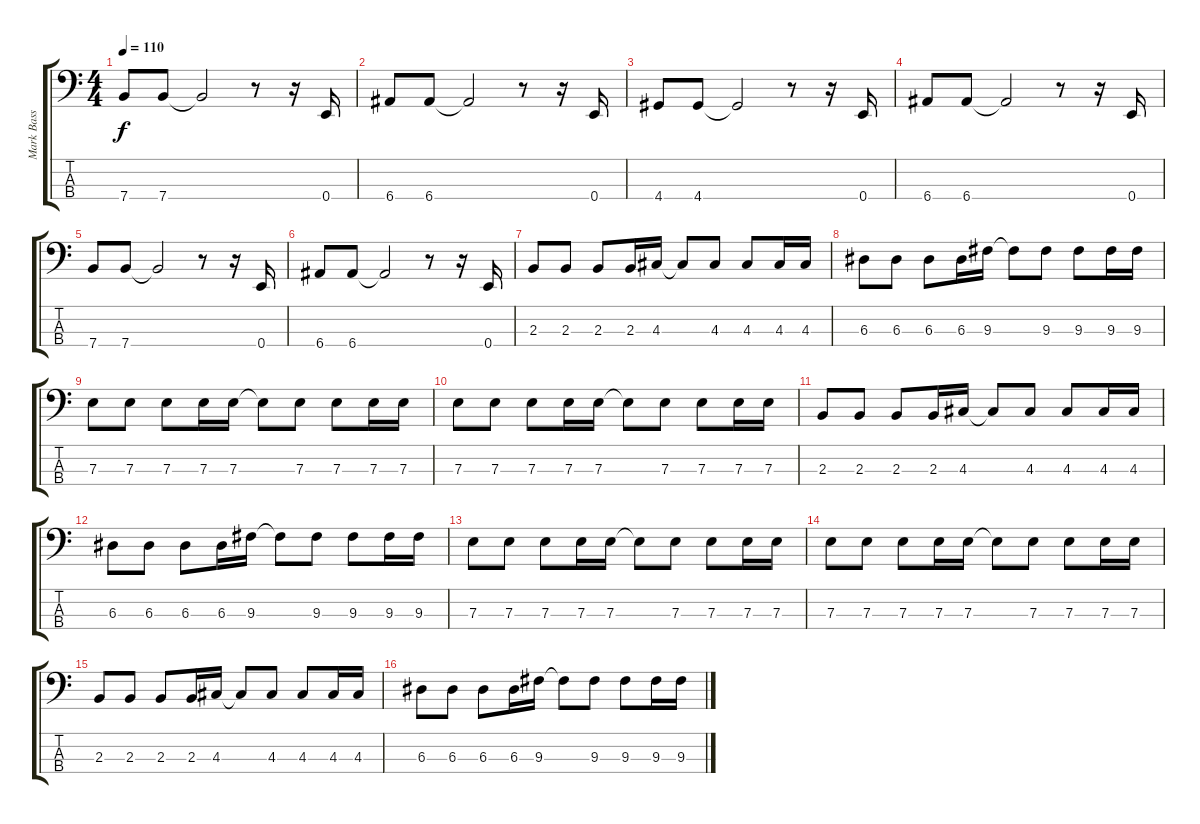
\track ("Mark Bass" "Mark Bass") {instrument acousticbass}
\staff {score tabs}
\tuning (G2 D2 A1 E1) {hide}
\ts (4 4)
\tempo 110
\clef f4
\ks c
7.4.8{dy f} 7.4.8 7.4{t}.2 r.8 r.16 0.4.16 |
6.4.8 6.4.8 6.4{t}.2 r.8 r.16 0.4.16 |
4.4.8 4.4.8 4.4{t}.2 r.8 r.16 0.4.16 |
6.4.8 6.4.8 6.4{t}.2 r.8 r.16 0.4.16 |
7.4.8 7.4.8 7.4{t}.2 r.8 r.16 0.4.16 |
6.4.8 6.4.8 6.4{t}.2 r.8 r.16 0.4.16 |
2.3.8 2.3.8 2.3.8 2.3.16 4.3.16 4.3{t}.8 4.3.8 4.3.8 4.3.16 4.3.16 |
6.3.8 6.3.8 6.3.8 6.3.16 9.3.16 9.3{t}.8 9.3.8 9.3.8 9.3.16 9.3.16 |
7.3.8 7.3.8 7.3.8 7.3.16 7.3.16 7.3{t}.8 7.3.8 7.3.8 7.3.16 7.3.16 |
7.3.8 7.3.8 7.3.8 7.3.16 7.3.16 7.3{t}.8 7.3.8 7.3.8 7.3.16 7.3.16 |
2.3.8 2.3.8 2.3.8 2.3.16 4.3.16 4.3{t}.8 4.3.8 4.3.8 4.3.16 4.3.16 |
6.3.8 6.3.8 6.3.8 6.3.16 9.3.16 9.3{t}.8 9.3.8 9.3.8 9.3.16 9.3.16 |
7.3.8 7.3.8 7.3.8 7.3.16 7.3.16 7.3{t}.8 7.3.8 7.3.8 7.3.16 7.3.16 |
7.3.8 7.3.8 7.3.8 7.3.16 7.3.16 7.3{t}.8 7.3.8 7.3.8 7.3.16 7.3.16 |
2.3.8 2.3.8 2.3.8 2.3.16 4.3.16 4.3{t}.8 4.3.8 4.3.8 4.3.16 4.3.16 |
6.3.8 6.3.8 6.3.8 6.3.16 9.3.16 9.3{t}.8 9.3.8 9.3.8 9.3.16 9.3.16
